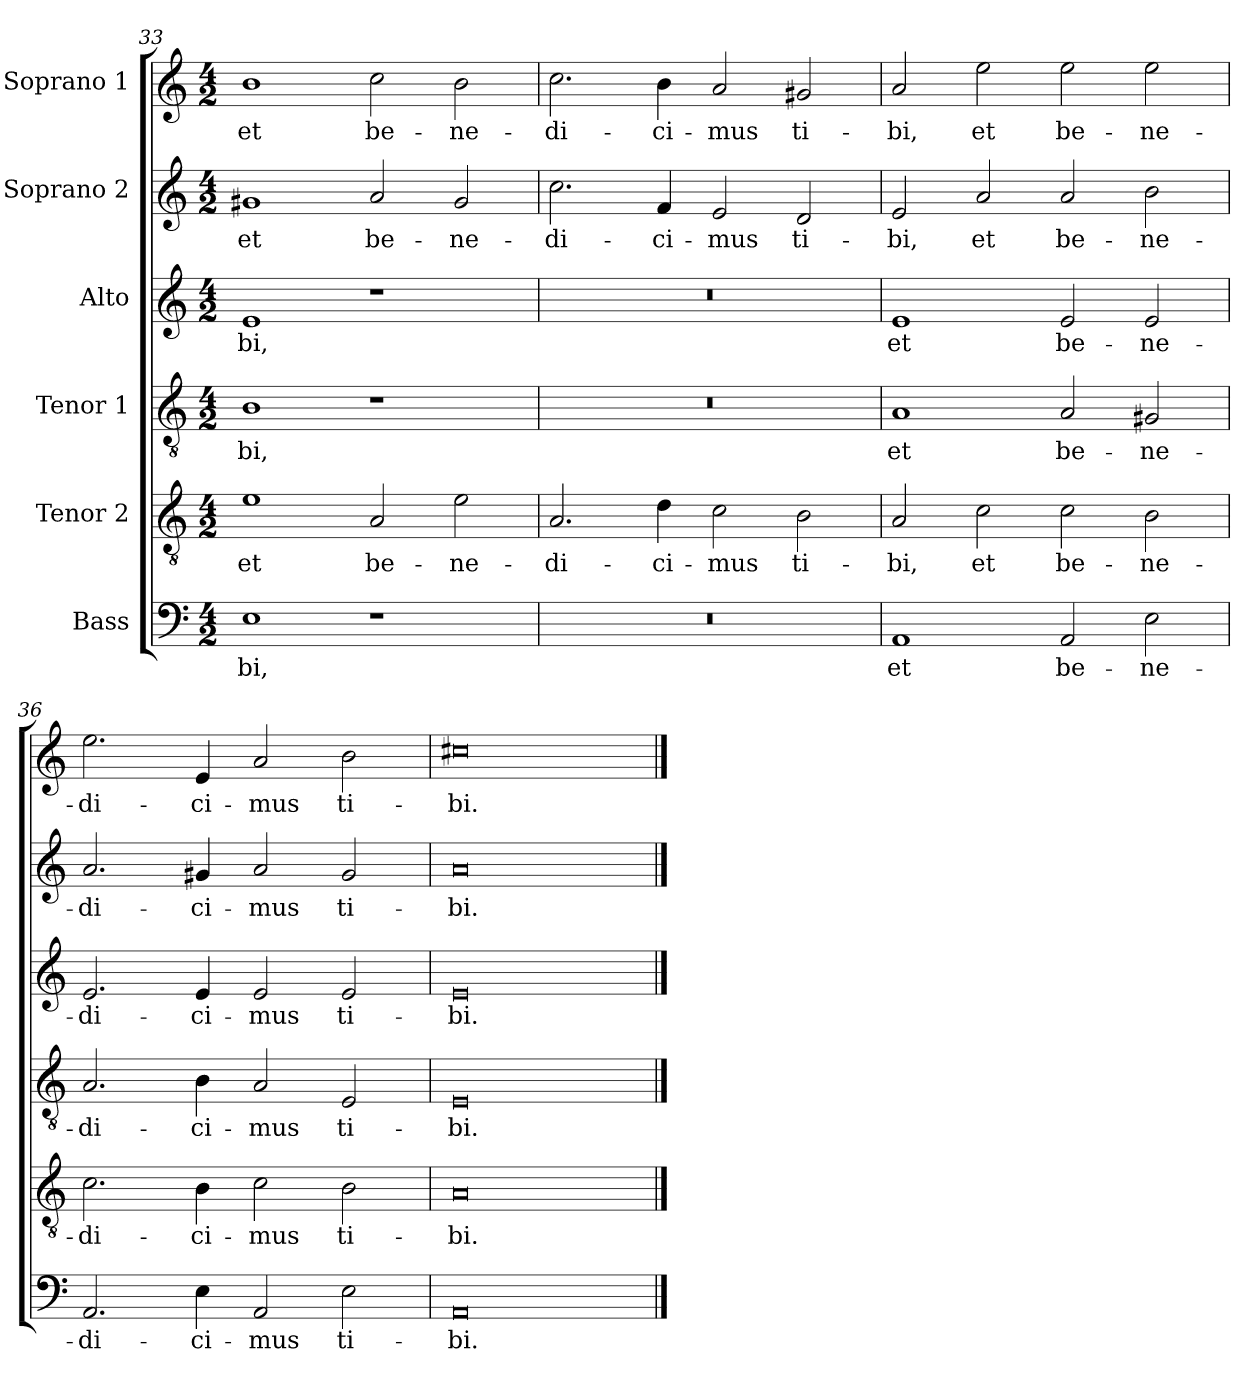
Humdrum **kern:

**kern	**text	**kern	**text	**kern	**text	**kern	**text	**kern	**text	**kern	**text
*part6	*part6	*part5	*part5	*part4	*part4	*part3	*part3	*part2	*part2	*part1	*part1
*staff6	*staff6	*staff5	*staff5	*staff4	*staff4	*staff3	*staff3	*staff2	*staff2	*staff1	*staff1
*I"Bass	*	*I"Tenor 2	*	*I"Tenor 1	*	*I"Alto	*	*I"Soprano 2	*	*I"Soprano 1	*
*clefF4	*	*clefGv2	*	*clefGv2	*	*clefG2	*	*clefG2	*	*clefG2	*
*k[]	*	*k[]	*	*k[]	*	*k[]	*	*k[]	*	*k[]	*
*C:	*	*C:	*	*C:	*	*C:	*	*C:	*	*C:	*
*M4/2	*	*M4/2	*	*M4/2	*	*M4/2	*	*M4/2	*	*M4/2	*
=33	=33	=33	=33	=33	=33	=33	=33	=33	=33	=33	=33
1E	-bi,	1e	et	1B	-bi,	1e	-bi,	1g#X	et	1b	et
1r	.	2A/	be-	1r	.	1r	.	2a/	be-	2cc\	be-
.	.	2e\	-ne-	.	.	.	.	2g#/	-ne-	2b\	-ne-
=34	=34	=34	=34	=34	=34	=34	=34	=34	=34	=34	=34
0r	.	2.A/	-di-	0r	.	0r	.	2.cc\	-di-	2.cc\	-di-
.	.	4d\	-ci-	.	.	.	.	4f/	-ci-	4b\	-ci-
.	.	2c\	-mus	.	.	.	.	2e/	-mus	2a/	-mus
.	.	2B\	ti-	.	.	.	.	2d/	ti-	2g#X/	ti-
=35	=35	=35	=35	=35	=35	=35	=35	=35	=35	=35	=35
1AA	et	2A/	-bi,	1A	et	1e	et	2e/	-bi,	2a/	-bi,
.	.	2c\	et	.	.	.	.	2a/	et	2ee\	et
2AA/	be-	2c\	be-	2A/	be-	2e/	be-	2a/	be-	2ee\	be-
2E\	-ne-	2B\	-ne-	2G#X/	-ne-	2e/	-ne-	2b\	-ne-	2ee\	-ne-
=36	=36	=36	=36	=36	=36	=36	=36	=36	=36	=36	=36
2.AA/	-di-	2.c\	-di-	2.A/	-di-	2.e/	-di-	2.a/	-di-	2.ee\	-di-
4E\	-ci-	4B\	-ci-	4B\	-ci-	4e/	-ci-	4g#X/	-ci-	4e/	-ci-
2AA/	-mus	2c\	-mus	2A/	-mus	2e/	-mus	2a/	-mus	2a/	-mus
2E\	-ti-	2B\	-ti-	2E/	-ti-	2e/	ti-	2g#/	ti-	2b\	ti-
=37	=37	=37	=37	=37	=37	=37	=37	=37	=37	=37	=37
0AA	-bi.	0A	-bi.	0E	-bi.	0e	-bi.	0a	-bi.	0cc#X	-bi.
==	==	==	==	==	==	==	==	==	==	==	==
*-	*-	*-	*-	*-	*-	*-	*-	*-	*-	*-	*-
